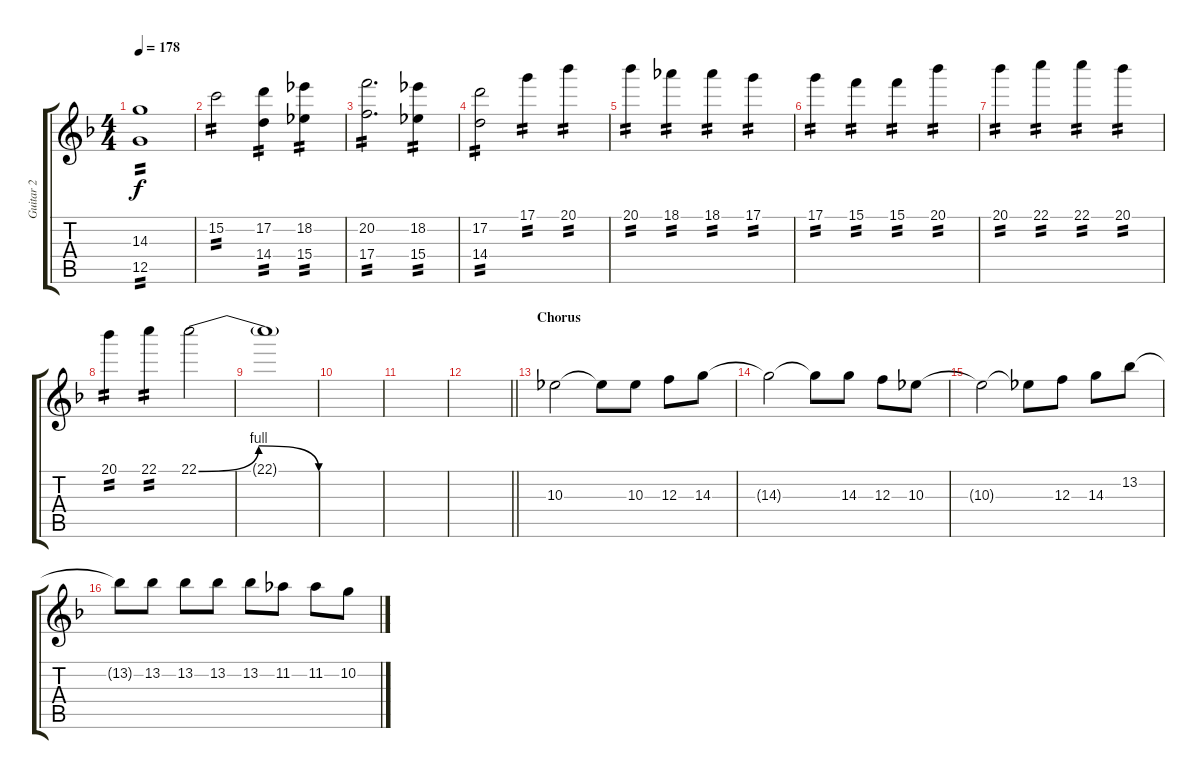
\track ("Guitar 2" "Guitar 2") {instrument distortionguitar}
\staff {score tabs}
\tuning (D4 A3 F3 C3 G2 D2) {hide}
\ts (4 4)
\tempo 178
\clef g2
\ks f
(14.3 12.5).1{tp 2 dy f} |
15.2.2{tp 2} (17.2 14.4).4{tp 2} (18.2 15.4).4{tp 2} |
(20.2 17.4).2{d tp 2} (18.2 15.4).4{tp 2} |
(17.2 14.4).2{tp 2} 17.1.4{tp 2} 20.1.4{tp 2} |
20.1.4{tp 2} 18.1.4{tp 2} 18.1.4{tp 2} 17.1.4{tp 2} |
17.1.4{tp 2} 15.1.4{tp 2} 15.1.4{tp 2} 20.1.4{tp 2} |
20.1.4{tp 2} 22.1.4{tp 2} 22.1.4{tp 2} 20.1.4{tp 2} |
20.1.4{tp 2} 22.1.4{tp 2} 22.1{be (bendrelease 0 0 15 4 30 4 60 0)}.2 |
22.1{t}.1 |
|
|
\barLineRight lightlight
|
\section ("" "Chorus")
10.3.2 10.3{t}.8 10.3.8 12.3.8 14.3.8 |
14.3{t}.2 14.3{t}.8 14.3.8 12.3.8 10.3.8 |
10.3{t}.2 10.3{t}.8 12.3.8 14.3.8 13.2.8 |
13.2{t}.8 13.2.8 13.2.8 13.2.8 13.2.8 11.2.8 11.2.8 10.2.8
